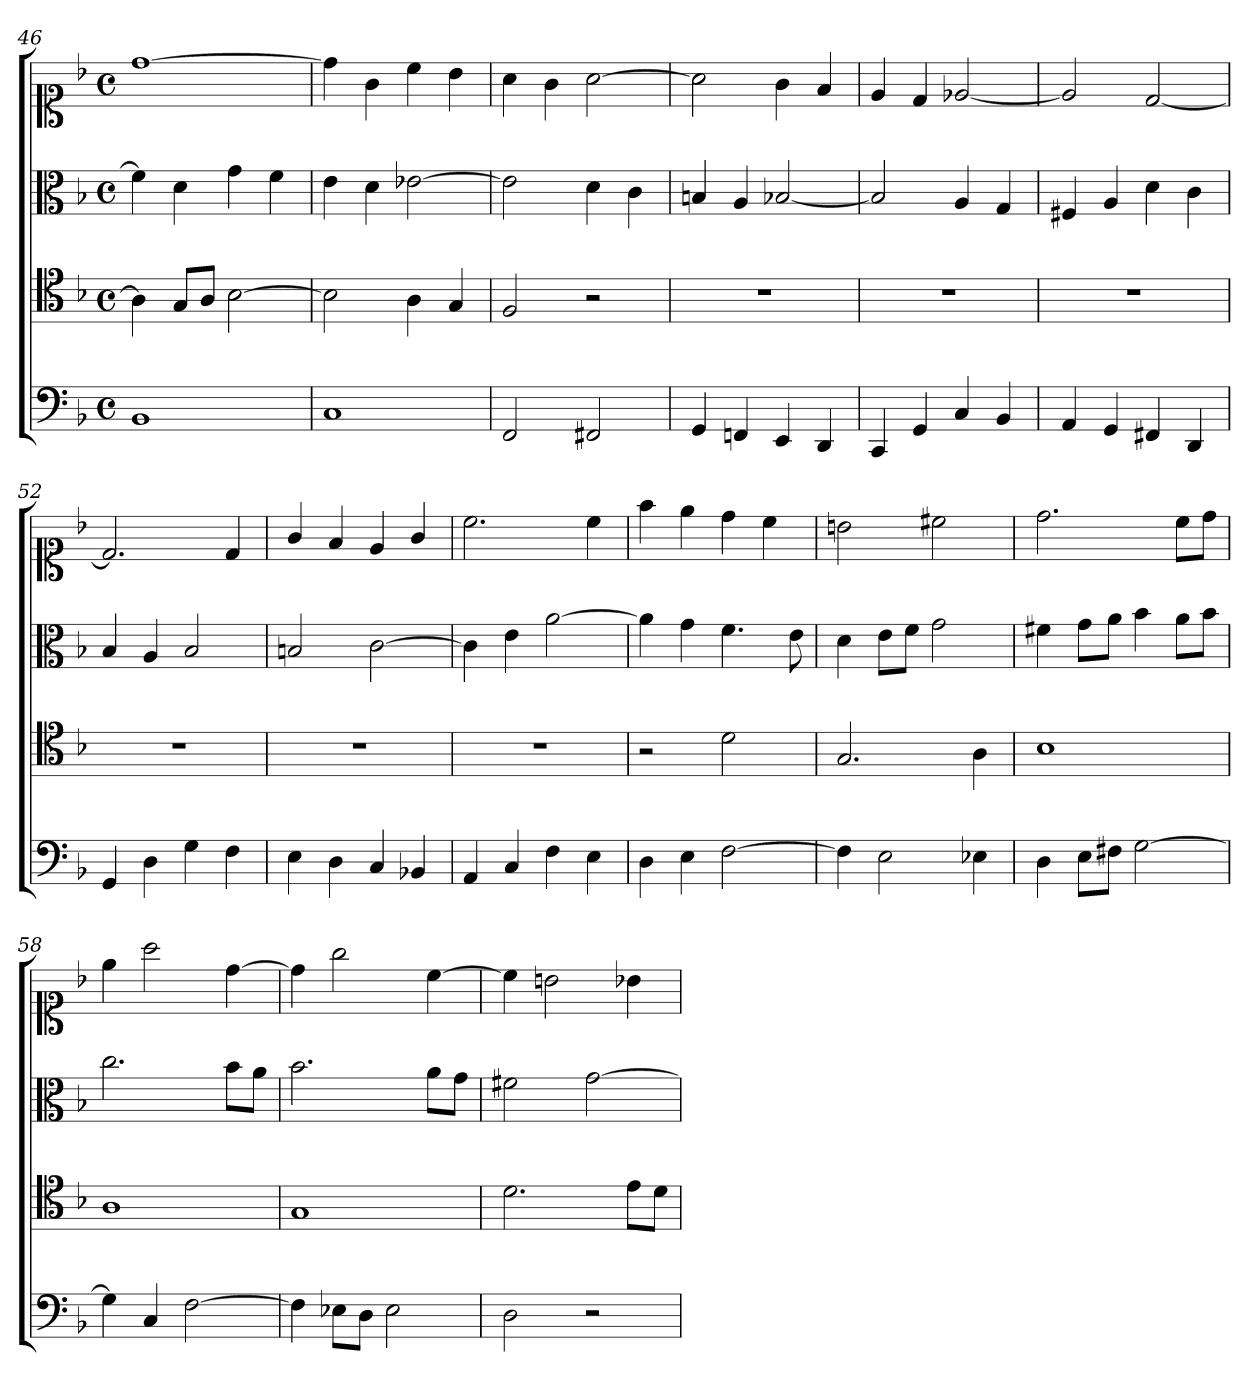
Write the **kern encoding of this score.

**kern	**kern	**kern	**kern
*part4	*part3	*part2	*part1
*staff4	*staff3	*staff2	*staff1
*clefF4	*clefC4	*clefC3	*clefC1
*k[b-]	*k[b-]	*k[b-]	*k[b-]
*M4/4	*M4/4	*M4/4	*M4/4
*met(c)	*met(c)	*met(c)	*met(c)
=46	=46	=46	=46
1BB-	4A]	4f]	[1dd
.	8GL	4d	.
.	8AJ	.	.
.	[2B-	4g	.
.	.	4f	.
=47	=47	=47	=47
1C	2B-]	4e	4dd]
.	.	4d	4g
.	4A	[2e-X	4cc
.	4G	.	4b-
=48	=48	=48	=48
2FF	2F	2e-]	4a
.	.	.	4g
2FF#X	2r	4d	[2a
.	.	4c	.
=49	=49	=49	=49
4GG	1r	4Bn	2a]
4FFn	.	4A	.
4EE	.	[2B-X	4g
4DD	.	.	4f
=50	=50	=50	=50
4CC	1r	2B-]	4e
4GG	.	.	4d
4C	.	4A	[2e-X
4BB-	.	4G	.
=51	=51	=51	=51
4AA	1r	4F#X	2e-]
4GG	.	4A	.
4FF#X	.	4d	[2d
4DD	.	4c	.
=52	=52	=52	=52
4GG	1r	4B-	2.d]
4D	.	4A	.
4G	.	2B-	.
4F	.	.	4d
=53	=53	=53	=53
4E	1r	2Bn	4g/
4D	.	.	4f
4C	.	[2c	4e
4BB-X	.	.	4g/
=54	=54	=54	=54
4AA	1r	4c]	2.cc
4C	.	4e	.
4F	.	[2a	.
4E	.	.	4cc
=55	=55	=55	=55
4D	2r	4a]	4ff
4E	.	4g	4ee
[2F	2d	4.f	4dd
.	.	.	4cc
.	.	8e	.
=56	=56	=56	=56
4F]	2.G	4d	2bn
2E	.	8eL	.
.	.	8fJ	.
.	.	2g	2cc#X
4E-X	4A	.	.
=57	=57	=57	=57
4D	1B-	4f#X	2.dd
8EL	.	8gL	.
8F#XJ	.	8aJ	.
[2G	.	4b-	.
.	.	8aL	8ccL
.	.	8b-J	8ddJ
=58	=58	=58	=58
4G]	1A	2.cc	4ee
4C	.	.	2aa
[2F	.	.	.
.	.	8b-L	[4dd
.	.	8aJ	.
=59	=59	=59	=59
4F]	1G	2.b-	4dd]
8E-XL	.	.	2gg
8DJ	.	.	.
2E-	.	.	.
.	.	8aL	[4cc
.	.	8gJ	.
=60	=60	=60	=60
2D	2.d	2f#X	4cc]
.	.	.	2bn
2r	.	[2g	.
.	8eL	.	4b-X
.	8dJ	.	.
=	=	=	=
*-	*-	*-	*-
